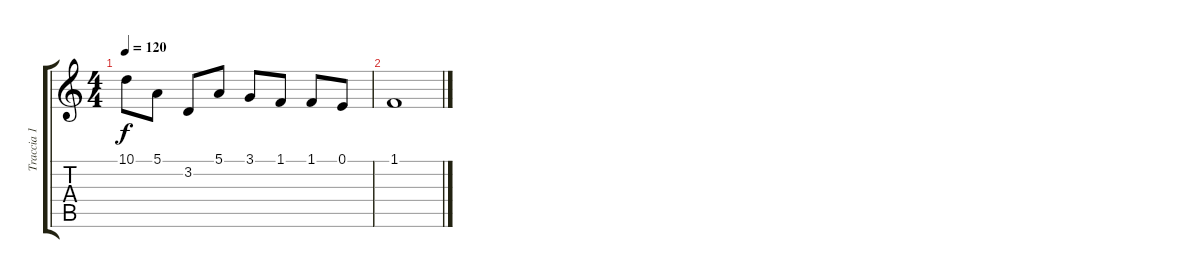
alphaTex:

\track ("Traccia 1" "Traccia 1") {instrument pad3polysynth}
\staff {score tabs}
\tuning (E4 B3 G3 D3 A2 E2) {hide}
\ts (4 4)
\tempo 120
\clef g2
\ks c
10.1.8{dy f} 5.1.8 3.2.8 5.1.8 3.1.8 1.1.8 1.1.8 0.1.8 |
1.1.1
